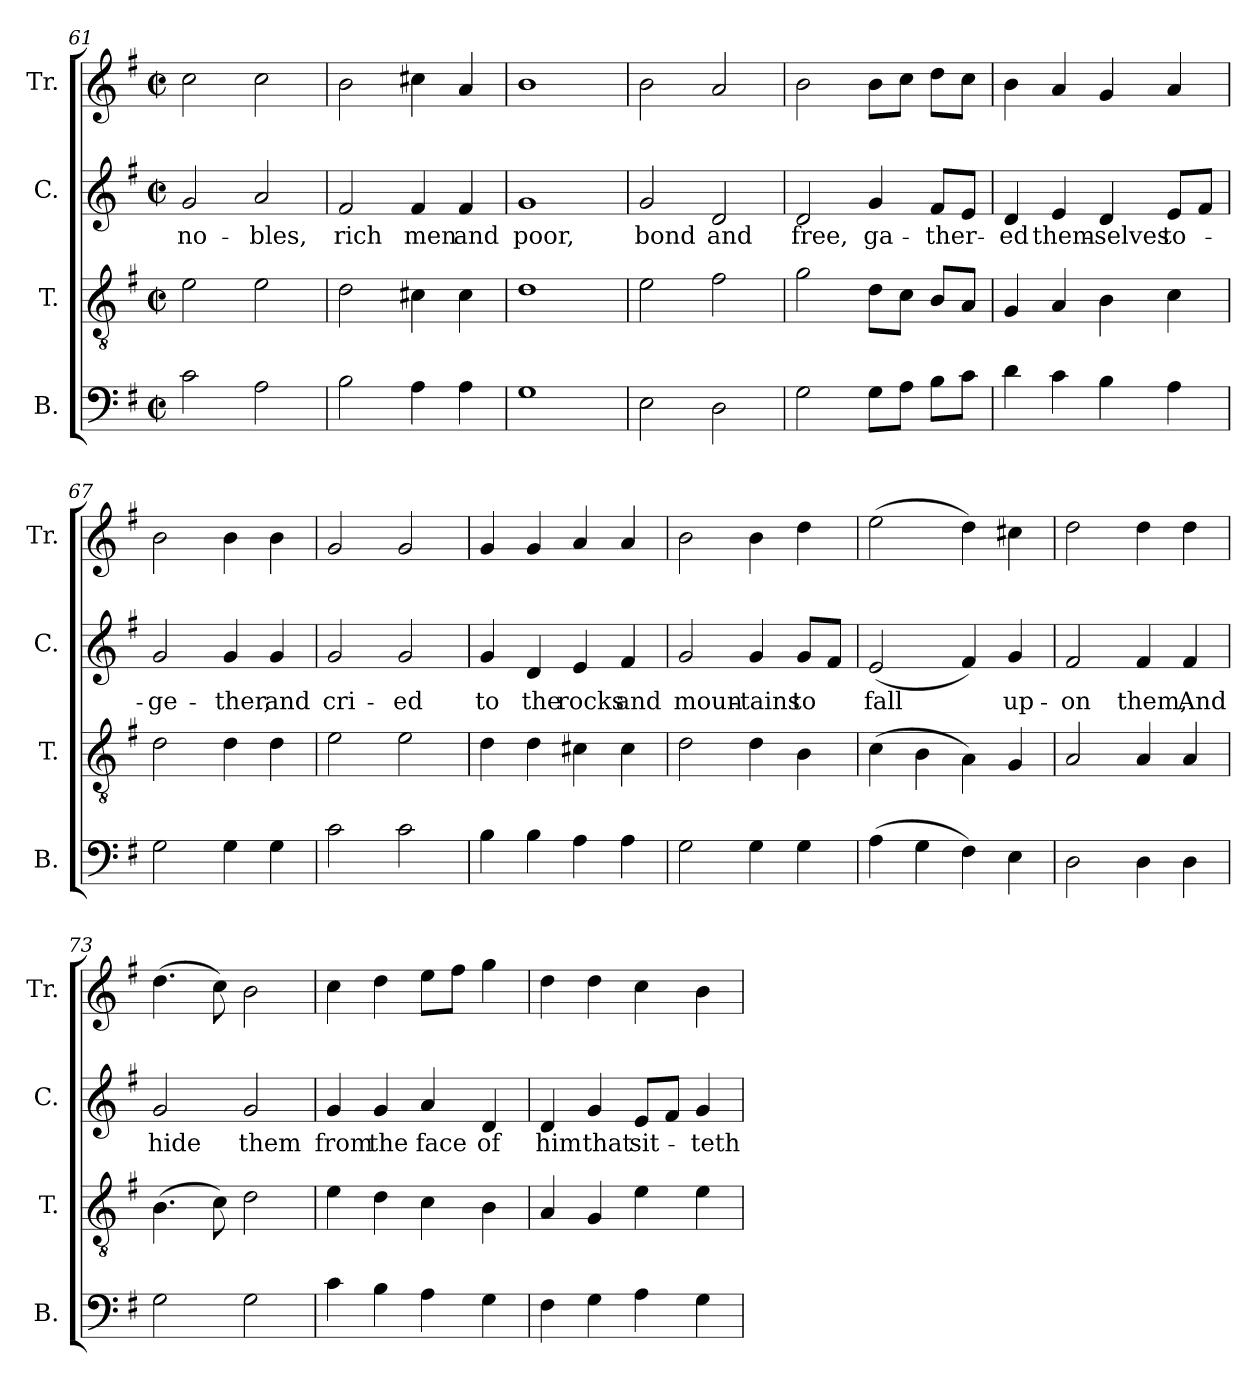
**kern	**kern	**kern	**text	**kern
*part4	*part3	*part2	*part2	*part1
*staff4	*staff3	*staff2	*staff2	*staff1
*I"B.	*I"T.	*I"C.	*	*I"Tr.
*I'B.	*I'T.	*I'C.	*	*I'Tr.
*clefF4	*clefGv2	*clefG2	*	*clefG2
*k[f#]	*k[f#]	*k[f#]	*	*k[f#]
*M2/2	*M2/2	*M2/2	*	*M2/2
*met(c|)	*met(c|)	*met(c|)	*	*met(c|)
=61	=61	=61	=61	=61
2c\	2e\	2g/	no-	2cc\
2A\	2e\	2a/	-bles,	2cc\
=62	=62	=62	=62	=62
2B\	2d\	2f#/	rich	2b\
4A\	4c#X\	4f#/	men	4cc#X\
4A\	4c#\	4f#/	and	4a/
!!LO:PB:g=z
=63	=63	=63	=63	=63
1G	1d	1g	poor,	1b
=64	=64	=64	=64	=64
2E\	2e\	2g/	bond	2b\
2D\	2f#\	2d/	and	2a/
=65	=65	=65	=65	=65
2G\	2g\	2d/	free,	2b\
8G\L	8d\L	4g/	ga-	8b\L
8A\J	8c\J	.	.	8cc\J
8B\L	8B/L	8f#/L	-ther-	8dd\L
8c\J	8A/J	8e/J	.	8cc\J
=66	=66	=66	=66	=66
4d\	4G/	4d/	-ed	4b\
4c\	4A/	4e/	them-	4a/
4B\	4B\	4d/	-selves	4g/
4A\	4c\	8e/L	to-	4a/
.	.	8f#/J	.	.
=67	=67	=67	=67	=67
2G\	2d\	2g/	-ge-	2b\
4G\	4d\	4g/	-ther,	4b\
4G\	4d\	4g/	and	4b\
=68	=68	=68	=68	=68
2c\	2e\	2g/	cri-	2g/
2c\	2e\	2g/	-ed	2g/
=69	=69	=69	=69	=69
4B\	4d\	4g/	to	4g/
4B\	4d\	4d/	the	4g/
4A\	4c#X\	4e/	rocks	4a/
4A\	4c#\	4f#/	and	4a/
=70	=70	=70	=70	=70
2G\	2d\	2g/	moun-	2b\
4G\	4d\	4g/	-tains	4b\
4G\	4B\	8g/L	to	4dd\
.	.	8f#/J	.	.
=71	=71	=71	=71	=71
(4A\	(4c\	(2e/	fall	(2ee\
4G\	4B\	.	.	.
4F#\)	4A\)	4f#/)	.	4dd\)
4E\	4G/	4g/	up-	4cc#X\
!!LO:LB:g=z
=72	=72	=72	=72	=72
2D\	2A/	2f#/	-on	2dd\
4D\	4A/	4f#/	them,	4dd\
4D\	4A/	4f#/	And	4dd\
=73	=73	=73	=73	=73
2G\	(4.B\	2g/	hide	(4.dd\
.	8c\)	.	.	8cc\)
2G\	2d\	2g/	them	2b\
=74	=74	=74	=74	=74
4c\	4e\	4g/	from	4cc\
4B\	4d\	4g/	the	4dd\
4A\	4c\	4a/	face	8ee\L
.	.	.	.	8ff#\J
4G\	4B\	4d/	of	4gg\
=75	=75	=75	=75	=75
4F#\	4A/	4d/	him	4dd\
4G\	4G/	4g/	that	4dd\
4A\	4e\	8e/L	sit-	4cc\
.	.	8f#/J	.	.
4G\	4e\	4g/	-teth	4b\
=	=	=	=	=
*-	*-	*-	*-	*-
